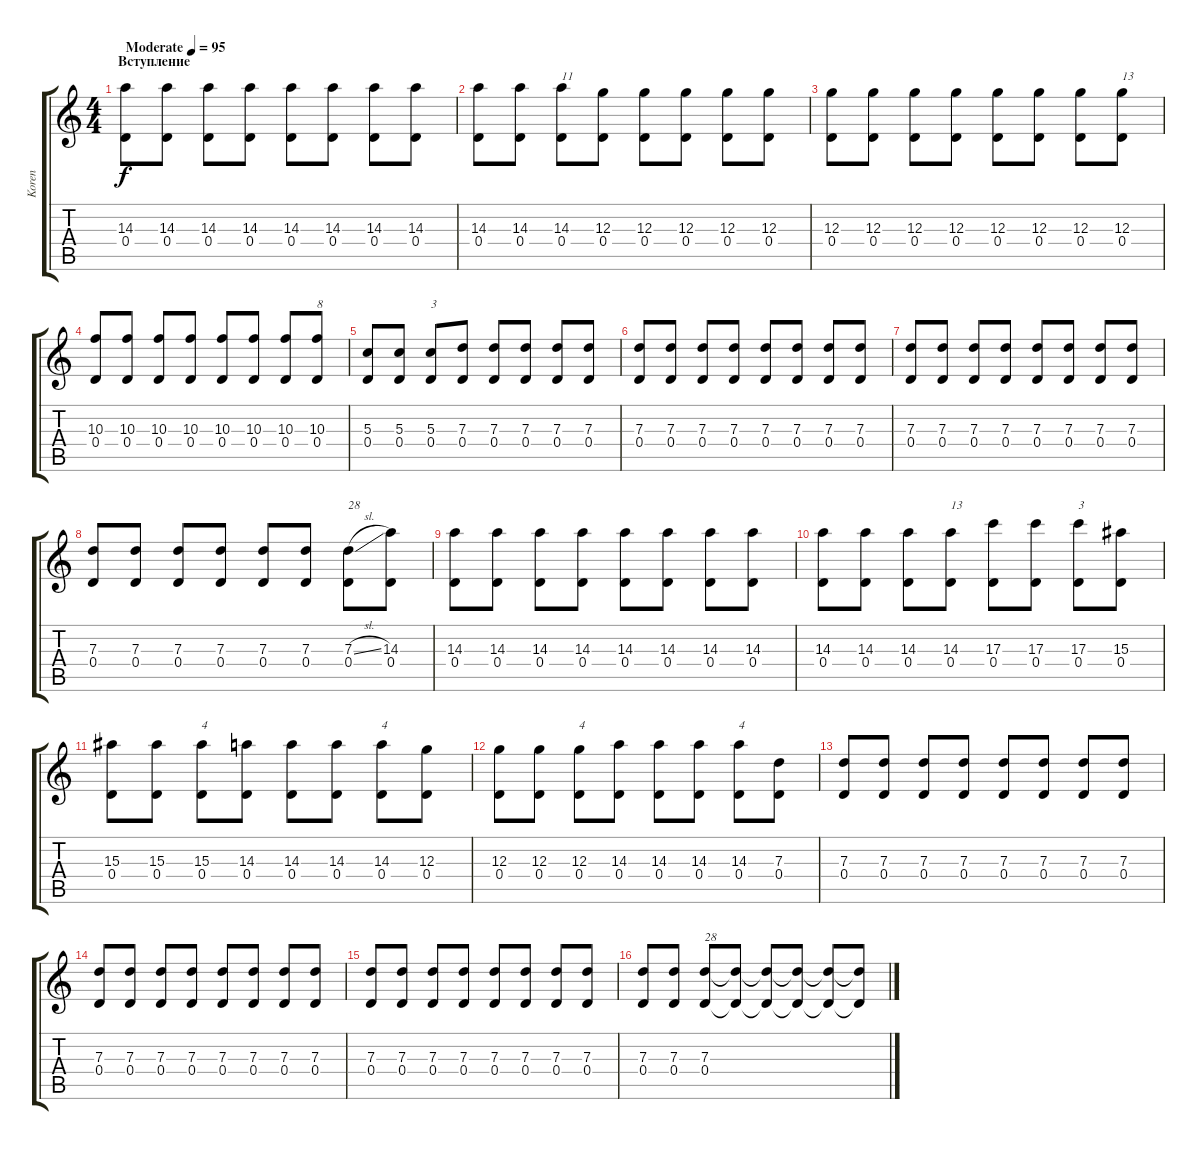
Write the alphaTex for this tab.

\track ("Koren" "Koren") {instrument distortionguitar}
\staff {score tabs}
\tuning (E4 B3 G3 D3 A2 D2) {hide}
\ts (4 4)
\section ("" "Вступление")
\tempo (95 "Moderate")
\clef g2
\ks c
(14.3 0.4).8{dy f instrument distortionguitar} (14.3 0.4).8 (14.3 0.4).8 (14.3 0.4).8 (14.3 0.4).8 (14.3 0.4).8 (14.3 0.4).8 (14.3 0.4).8 |
(14.3 0.4).8 (14.3 0.4).8 (14.3 0.4).8{txt "11"} (12.3 0.4).8 (12.3 0.4).8 (12.3 0.4).8 (12.3 0.4).8 (12.3 0.4).8 |
(12.3 0.4).8 (12.3 0.4).8 (12.3 0.4).8 (12.3 0.4).8 (12.3 0.4).8 (12.3 0.4).8 (12.3 0.4).8 (12.3 0.4).8{txt "13"} |
(10.3 0.4).8 (10.3 0.4).8 (10.3 0.4).8 (10.3 0.4).8 (10.3 0.4).8 (10.3 0.4).8 (10.3 0.4).8 (10.3 0.4).8{txt "8"} |
(5.3 0.4).8 (5.3 0.4).8 (5.3 0.4).8{txt "3"} (7.3 0.4).8 (7.3 0.4).8 (7.3 0.4).8 (7.3 0.4).8 (7.3 0.4).8 |
(7.3 0.4).8 (7.3 0.4).8 (7.3 0.4).8 (7.3 0.4).8 (7.3 0.4).8 (7.3 0.4).8 (7.3 0.4).8 (7.3 0.4).8 |
(7.3 0.4).8 (7.3 0.4).8 (7.3 0.4).8 (7.3 0.4).8 (7.3 0.4).8 (7.3 0.4).8 (7.3 0.4).8 (7.3 0.4).8 |
(7.3 0.4).8 (7.3 0.4).8 (7.3 0.4).8 (7.3 0.4).8 (7.3 0.4).8 (7.3 0.4).8 (7.3{sl} 0.4).8{txt "28"} (14.3 0.4).8 |
(14.3 0.4).8 (14.3 0.4).8 (14.3 0.4).8 (14.3 0.4).8 (14.3 0.4).8 (14.3 0.4).8 (14.3 0.4).8 (14.3 0.4).8 |
(14.3 0.4).8 (14.3 0.4).8 (14.3 0.4).8 (14.3 0.4).8{txt "13"} (17.3 0.4).8 (17.3 0.4).8 (17.3 0.4).8{txt "3"} (15.3 0.4).8 |
(15.3 0.4).8 (15.3 0.4).8 (15.3 0.4).8{txt "4"} (14.3 0.4).8 (14.3 0.4).8 (14.3 0.4).8 (14.3 0.4).8{txt "4"} (12.3 0.4).8 |
(12.3 0.4).8 (12.3 0.4).8 (12.3 0.4).8{txt "4"} (14.3 0.4).8 (14.3 0.4).8 (14.3 0.4).8 (14.3 0.4).8{txt "4"} (7.3 0.4).8 |
(7.3 0.4).8 (7.3 0.4).8 (7.3 0.4).8 (7.3 0.4).8 (7.3 0.4).8 (7.3 0.4).8 (7.3 0.4).8 (7.3 0.4).8 |
(7.3 0.4).8 (7.3 0.4).8 (7.3 0.4).8 (7.3 0.4).8 (7.3 0.4).8 (7.3 0.4).8 (7.3 0.4).8 (7.3 0.4).8 |
(7.3 0.4).8 (7.3 0.4).8 (7.3 0.4).8 (7.3 0.4).8 (7.3 0.4).8 (7.3 0.4).8 (7.3 0.4).8 (7.3 0.4).8 |
(7.3 0.4).8 (7.3 0.4).8 (7.3 0.4).8{txt "28"} (7.3{t} 0.4{t}).8 (7.3{t} 0.4{t}).8 (7.3{t} 0.4{t}).8 (7.3{t} 0.4{t}).8 (7.3{t} 0.4{t}).8
